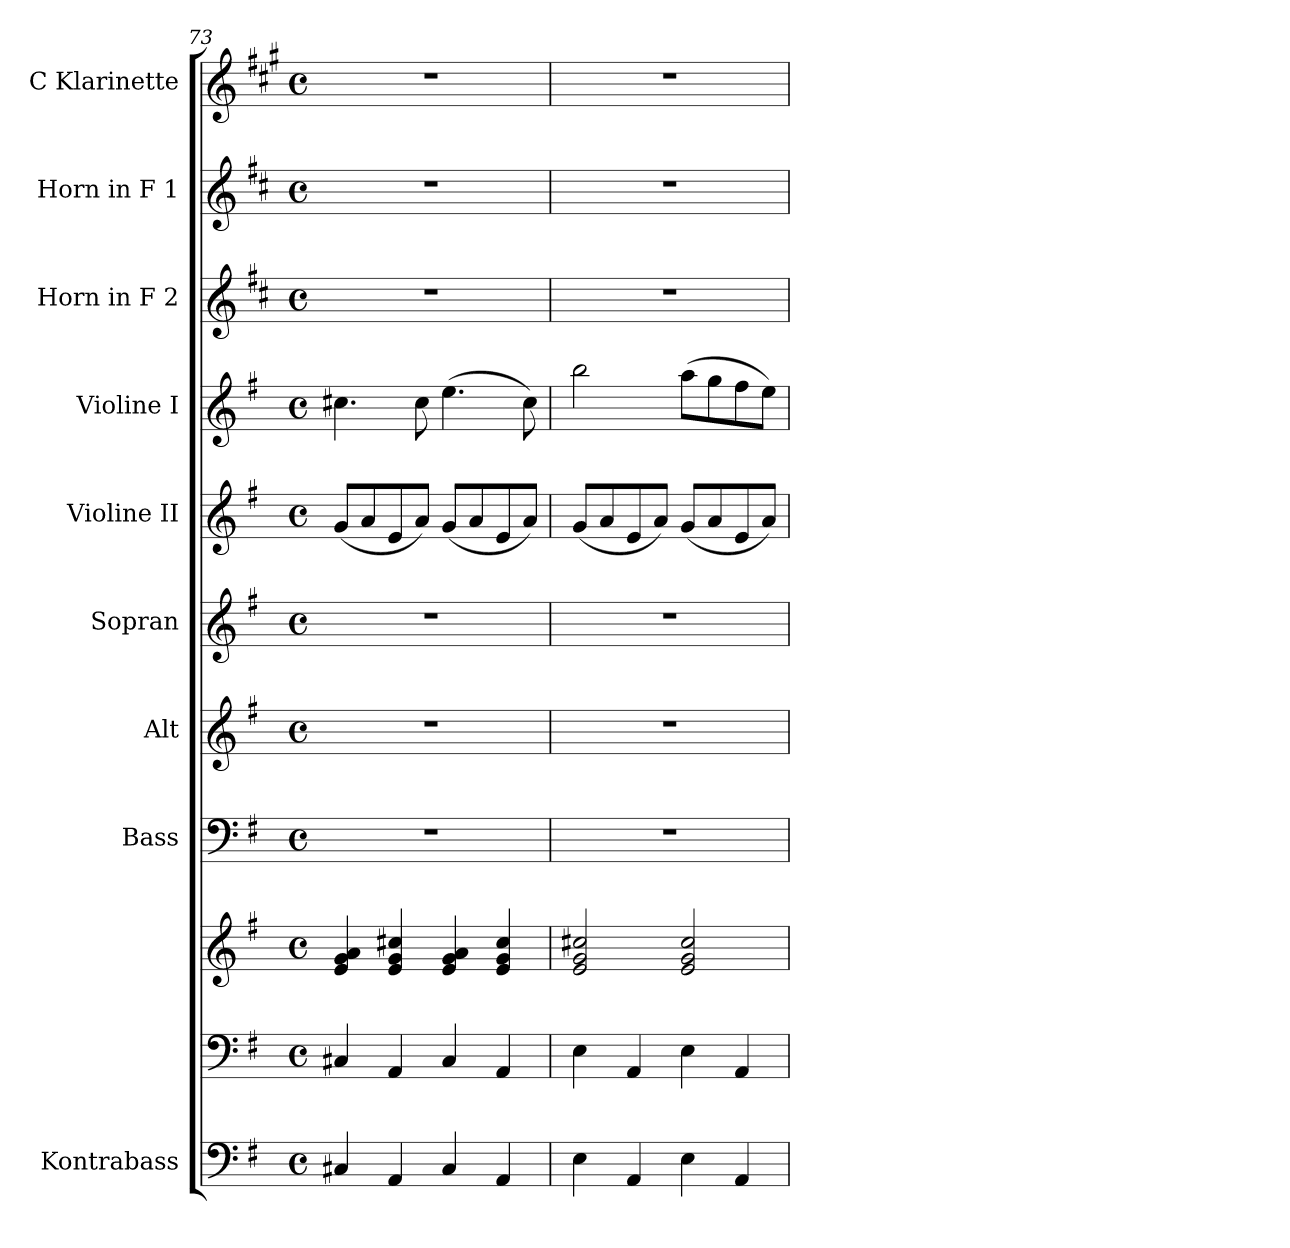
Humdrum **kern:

**kern	**kern	**kern	**kern	**kern	**kern	**kern	**kern	**kern	**kern	**kern
*part10	*part9	*part9	*part8	*part7	*part6	*part5	*part4	*part3	*part2	*part1
*staff11	*staff10	*staff9	*staff8	*staff7	*staff6	*staff5	*staff4	*staff3	*staff2	*staff1
*I"Kontrabass	*	*	*I"Bass	*I"Alt	*I"Sopran	*I"Violine II	*I"Violine I	*I"Horn in F 2	*I"Horn in F 1	*I"C Klarinette
*I'Kb.	*	*	*I'B.	*I'A.	*I'S.	*I'Vl. II	*I'Vl. I	*	*	*I'Kl.
*clefF4	*clefF4	*clefG2	*clefF4	*clefG2	*clefG2	*clefG2	*clefG2	*clefG2	*clefG2	*clefG2
*ITrd7c12	*	*	*	*	*	*	*	*ITrd4c7	*ITrd4c7	*ITrd1c2
*k[f#]	*k[f#]	*k[f#]	*k[f#]	*k[f#]	*k[f#]	*k[f#]	*k[f#]	*k[f#]	*k[f#]	*k[f#]
*G:	*G:	*G:	*G:	*G:	*G:	*G:	*G:	*G:	*G:	*G:
*M4/4	*M4/4	*M4/4	*M4/4	*M4/4	*M4/4	*M4/4	*M4/4	*M4/4	*M4/4	*M4/4
*met(c)	*met(c)	*met(c)	*met(c)	*met(c)	*met(c)	*met(c)	*met(c)	*met(c)	*met(c)	*met(c)
=73	=73	=73	=73	=73	=73	=73	=73	=73	=73	=73
4CC#X/	4C#X/	4e/ 4g/ 4a/	1r	1r	1r	(<8g/L	4.cc#X\	1r	1r	1r
.	.	.	.	.	.	8a/	.	.	.	.
4AAA/	4AA/	4e/ 4g/ 4cc#X/	.	.	.	8e/	.	.	.	.
.	.	.	.	.	.	8a/J)	8cc#\	.	.	.
4CC#/	4C#/	4e/ 4g/ 4a/	.	.	.	(<8g/L	(>4.ee\	.	.	.
.	.	.	.	.	.	8a/	.	.	.	.
4AAA/	4AA/	4e/ 4g/ 4cc#/	.	.	.	8e/	.	.	.	.
.	.	.	.	.	.	8a/J)	8cc#\)	.	.	.
=74	=74	=74	=74	=74	=74	=74	=74	=74	=74	=74
4EE\	4E\	2e/ 2g/ 2cc#X/	1r	1r	1r	(<8g/L	2bb\	1r	1r	1r
.	.	.	.	.	.	8a/	.	.	.	.
4AAA/	4AA/	.	.	.	.	8e/	.	.	.	.
.	.	.	.	.	.	8a/J)	.	.	.	.
4EE\	4E\	2e/ 2g/ 2cc#/	.	.	.	(<8g/L	(>8aa\L	.	.	.
.	.	.	.	.	.	8a/	8gg\	.	.	.
4AAA/	4AA/	.	.	.	.	8e/	8ff#\	.	.	.
.	.	.	.	.	.	8a/J)	8ee\J)	.	.	.
=	=	=	=	=	=	=	=	=	=	=
*-	*-	*-	*-	*-	*-	*-	*-	*-	*-	*-
